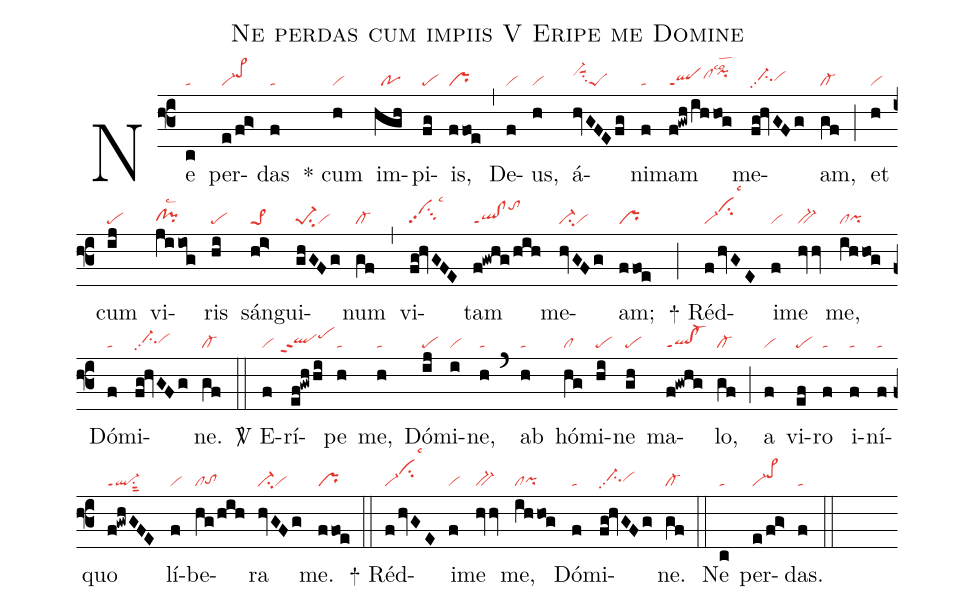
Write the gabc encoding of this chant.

name:Ne perdas cum impiis V Eripe me Domine;
office-part:re;
nabc-lines:1;
%%
initial-style: 1;
name: Ne perdas cum impiis;
mode: 2;
office-part: Responsorium;
annotation: Resp.;
annotation: ii;
nabc-lines:1;
%%
(f3) Ne(c|ta) per(e/fg>|vi-pe>hj)das(f|ta) <sp>*</sp> cum(h|vi) im(hgh|//po)pi(fg|pe)is,(ffoe|pr) (,) De(f|vi)us,(h|vi) á(hvGFEfg|vi-hjsuu1su2peS)ni(f|ta)mam(f!gwh/ihhog|qlppt1clhipihjlsco2) me(fg!hvGFg|//ci-hhpp2vihh)am,(gf|cl-) (;) et(h|vi) cum(ij|pe) vi(jiiog|clhg!pihglsc2)ris(hi|pe) sán(hi>|pe>1)gui(ghGFg|pe-1su2vi)num(gf|cl-) (,) vi(fg!hvGFE|ci1hjpp2lsc3)tam(f!gwhg/hih|ql!clppt1tohl) me(hvGFg|ci-vi)am;(ffoe|pr) (;)
<sp>+</sp> Réd(f/hvGE|vi-cihklsc3)i(f|vi)me(hvhv|bv-) me,(ihhog|clpihg) Dó(f|ta)mi(fg!hvGFg|//ci-hhpp2vihh)ne.(gf|cl-) (::)

<sp>V/</sp> E(f|vi)rí(ef!gwhhi|```qlhhppt2pehj)pe(h|ta) me,(h|ta) Dó(ij|pe)mi(i|vi)ne,(h|ta) (`) ab(h|ta) hó(hg|cl)mi(hi|pe)ne(gh|pe) ma(f!gwhg|ql!cl-ppt1)lo,(gf|cl-) (;) a(f|vi) vi(ef|pe)ro(f|ta) i(f|ta)ní(f|ta)quo(f!gwhGFE|ql-ppt1su1sut2) lí(f|vi)be(hg/hih|cltohg)ra(hvGFg|ci-vi) me.(ffoe|pr) (::)
<sp>+</sp> Réd(f/hvGE|vi-cihklsc3)i(f|vi)me(hvhv|bv-) me,(ihhog|clpihg) Dó(f|ta)mi(fg!hvGFg|//ci-hhpp2vihh)ne.(gf|cl-) (::)

Ne(c|ta) per(e/fg>|vi-pe>hj)das.(f|ta) (::)
